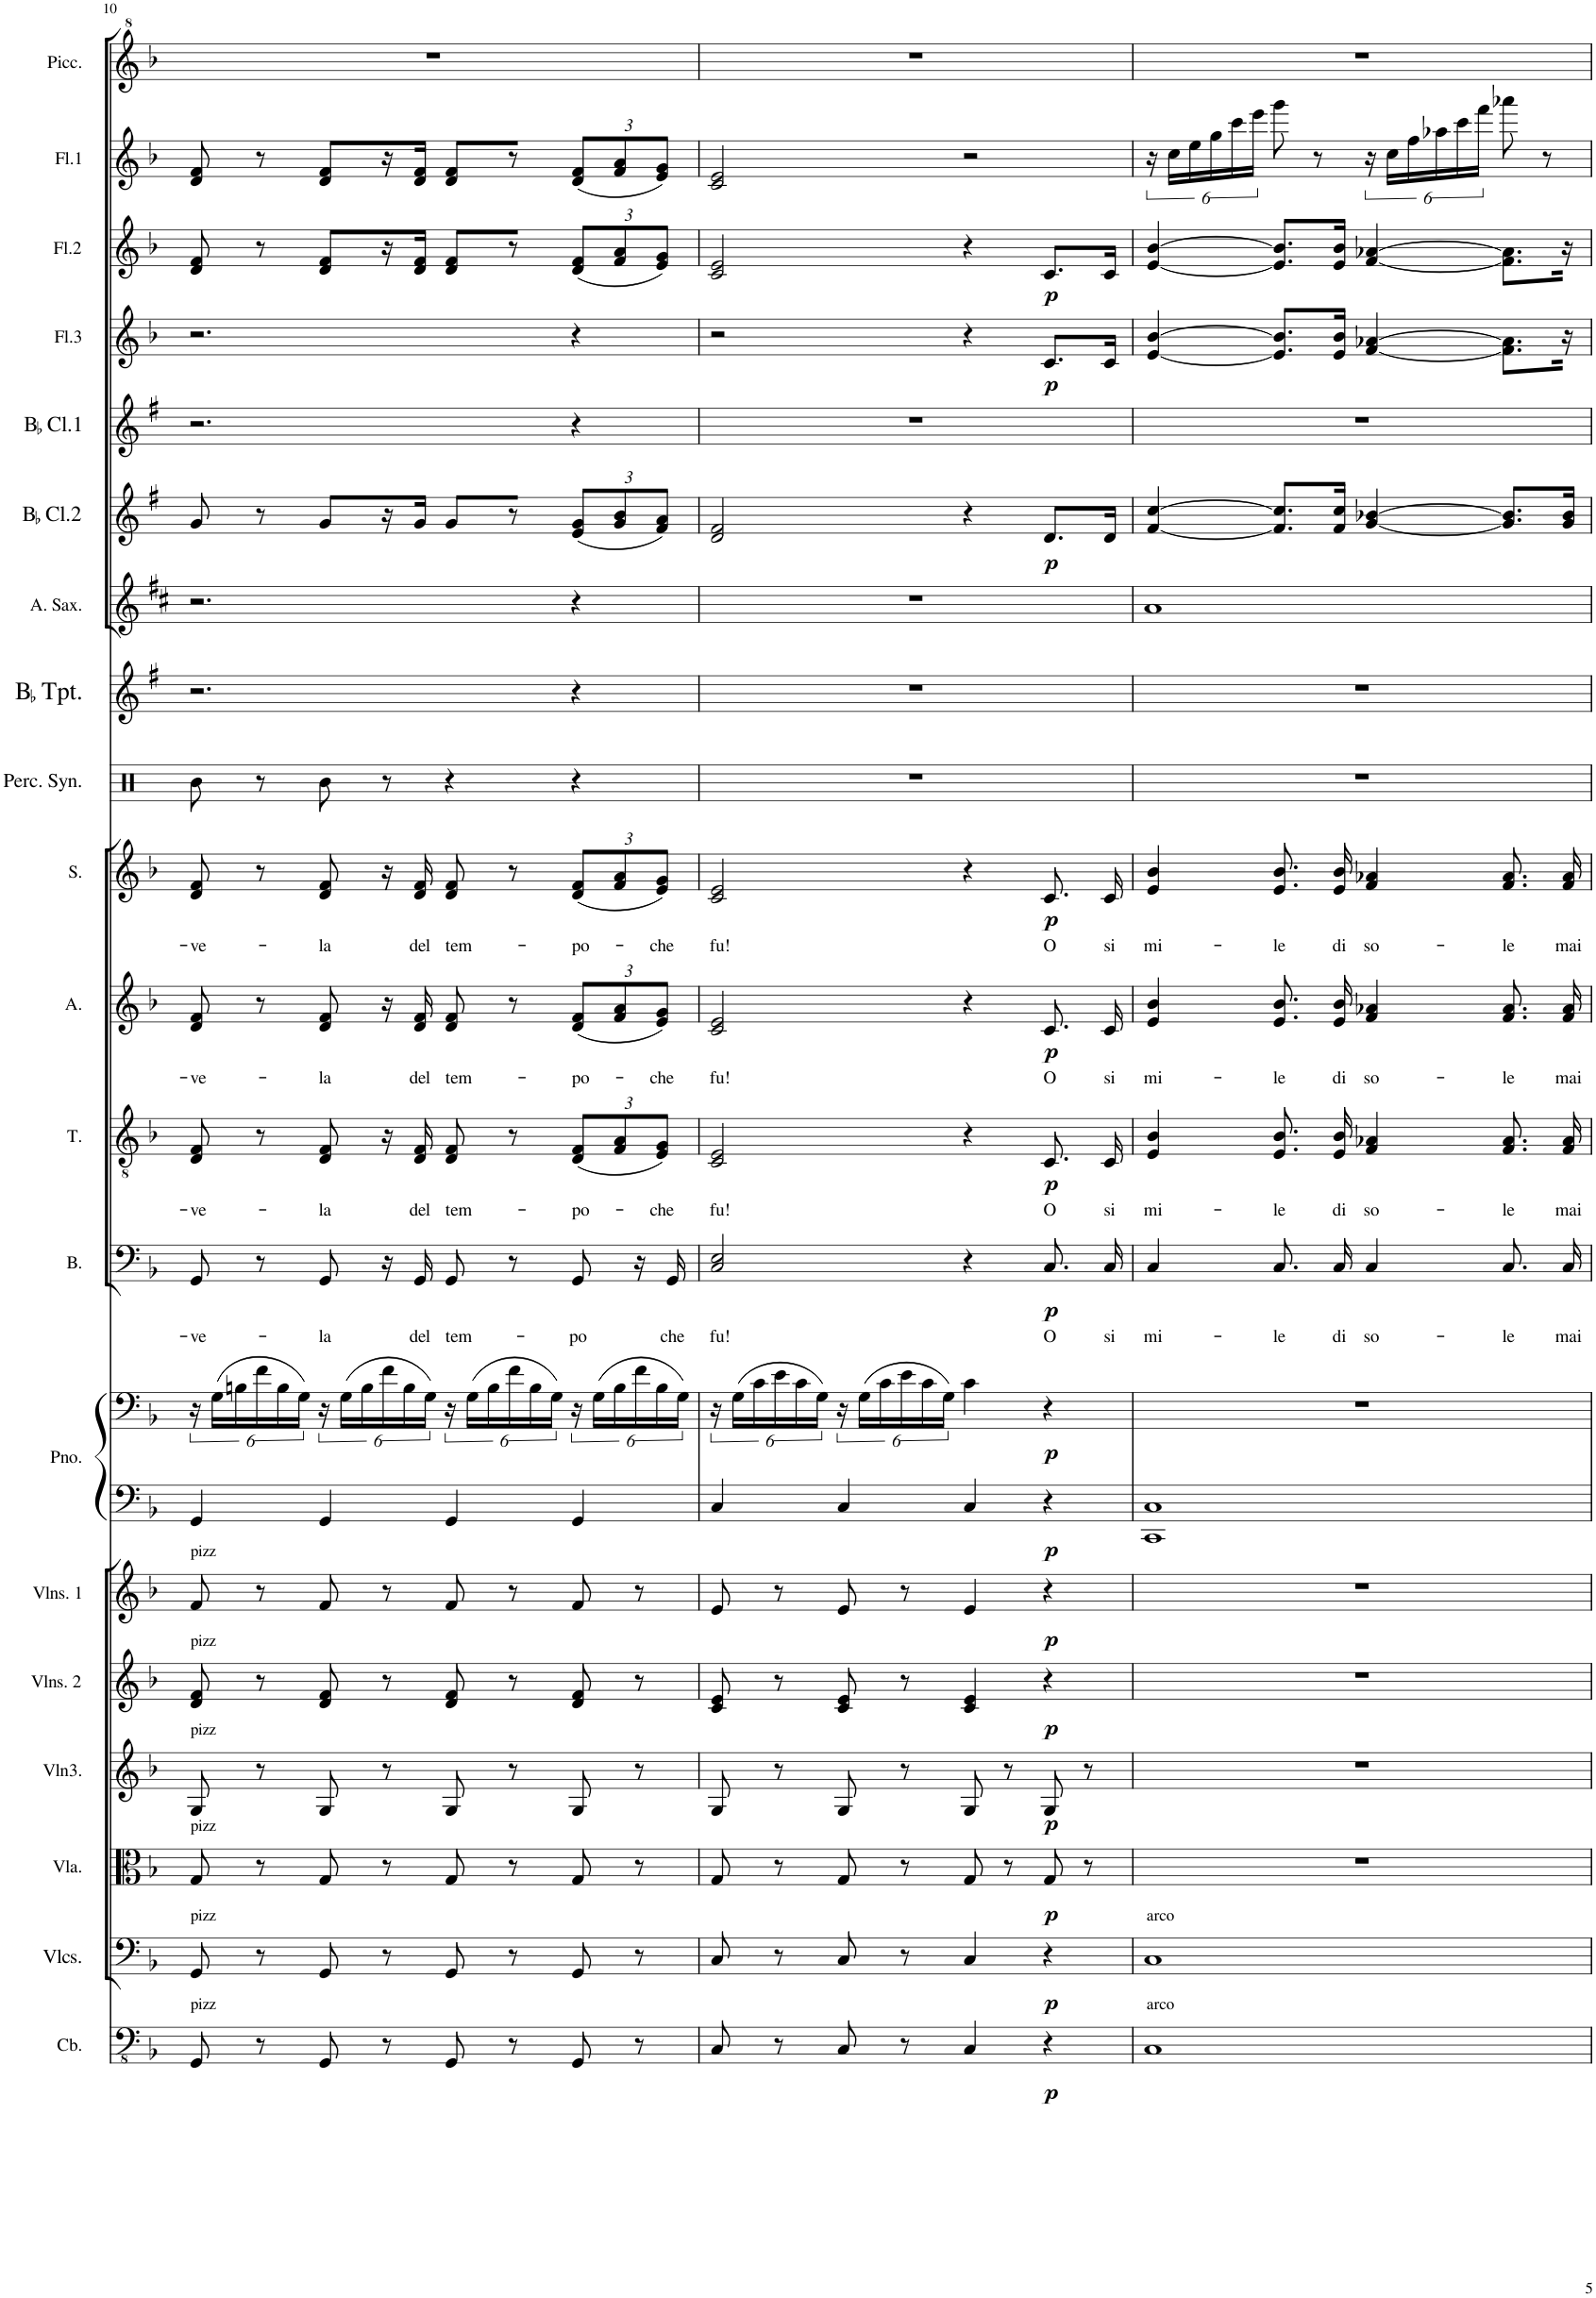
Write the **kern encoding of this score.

**kern	**dynam	**kern	**dynam	**kern	**dynam	**kern	**dynam	**kern	**dynam	**kern	**dynam	**kern	**kern	**dynam	**kern	**text	**dynam	**kern	**text	**dynam	**kern	**text	**dynam	**kern	**text	**dynam	**kern	**kern	**kern	**kern	**dynam	**kern	**kern	**dynam	**kern	**dynam	**kern	**kern
*part20	*part20	*part19	*part19	*part18	*part18	*part17	*part17	*part16	*part16	*part15	*part15	*part14	*part14	*part14	*part13	*part13	*part13	*part12	*part12	*part12	*part11	*part11	*part11	*part10	*part10	*part10	*part9	*part8	*part7	*part6	*part6	*part5	*part4	*part4	*part3	*part3	*part2	*part1
*staff21	*staff21	*staff20	*staff20	*staff19	*staff19	*staff18	*staff18	*staff17	*staff17	*staff16	*staff16	*staff15	*staff14	*staff14/15	*staff13	*staff13	*staff13	*staff12	*staff12	*staff12	*staff11	*staff11	*staff11	*staff10	*staff10	*staff10	*staff9	*staff8	*staff7	*staff6	*staff6	*staff5	*staff4	*staff4	*staff3	*staff3	*staff2	*staff1
*I"Contrabass	*	*I"Violoncellos	*	*I"Viola	*	*I"Violin 3	*	*I"Violins 2	*	*I"Violins 1	*	*I"Piano1	*	*	*I"Bass	*	*	*I"Tenor	*	*	*I"Alto	*	*	*I"Soprano	*	*	*I"Percussion Synthesizer	*I"BaccidentalFlat Trumpet	*I"Alto Saxophone	*I"BaccidentalFlat Clarinet2	*	*I"BaccidentalFlat Clarinet1	*I"Flute3	*	*I"Flute2	*	*I"Flute1	*I"Piccolo
*I'Cb.	*	*I'Vlcs.	*	*I'Vla.	*	*I'Vln3.	*	*I'Vlns. 2	*	*I'Vlns. 1	*	*I'Pno.	*	*	*I'B.	*	*	*I'T.	*	*	*I'A.	*	*	*I'S.	*	*	*I'Perc. Syn.	*I'BaccidentalFlat Tpt.	*I'A. Sax.	*I'BaccidentalFlat Cl.2	*	*I'BaccidentalFlat Cl.1	*I'Fl.3	*	*I'Fl.2	*	*I'Fl.1	*I'Picc.
!!LO:PB:g=z
*clefFv4	*	*clefF4	*	*clefC3	*	*clefG2	*	*clefG2	*	*clefG2	*	*clefF4	*clefF4	*	*clefF4	*	*	*clefGv2	*	*	*clefG2	*	*	*clefG2	*	*	*clefX	*clefG2	*clefG2	*clefG2	*	*clefG2	*clefG2	*	*clefG2	*	*clefG2	*clefG^2
*Trd7c12	*	*	*	*	*	*	*	*	*	*	*	*	*	*	*	*	*	*	*	*	*	*	*	*	*	*	*	*Trd1c2	*Trd5c9	*Trd1c2	*	*Trd1c2	*	*	*	*	*	*Trd-7c-12
*k[b-]	*	*k[b-]	*	*k[b-]	*	*k[b-]	*	*k[b-]	*	*k[b-]	*	*k[b-]	*k[b-]	*	*k[b-]	*	*	*k[b-]	*	*	*k[b-]	*	*	*k[b-]	*	*	*k[]	*k[f#]	*k[f#c#]	*k[f#]	*	*k[f#]	*k[b-]	*	*k[b-]	*	*k[b-]	*k[b-]
*M4/4	*	*M4/4	*	*M4/4	*	*M4/4	*	*M4/4	*	*M4/4	*	*M4/4	*M4/4	*	*M4/4	*	*	*M4/4	*	*	*M4/4	*	*	*M4/4	*	*	*M4/4	*M4/4	*M4/4	*M4/4	*	*M4/4	*M4/4	*	*M4/4	*	*M4/4	*M4/4
=10	=10	=10	=10	=10	=10	=10	=10	=10	=10	=10	=10	=10	=10	=10	=10	=10	=10	=10	=10	=10	=10	=10	=10	=10	=10	=10	=10	=10	=10	=10	=10	=10	=10	=10	=10	=10	=10	=10
!	!	!	!	!	!	!	!	!	!	!LO:TX:a:t=pizz	!	!	!	!	!	!	!	!	!	!	!	!	!	!	!	!	!	!	!	!	!	!	!	!	!	!	!	!
!	!	!	!	!	!	!	!	!LO:TX:a:t=pizz	!	!	!	!	!	!	!	!	!	!	!	!	!	!	!	!	!	!	!	!	!	!	!	!	!	!	!	!	!	!
!	!	!	!	!	!	!LO:TX:a:t=pizz	!	!	!	!	!	!	!	!	!	!	!	!	!	!	!	!	!	!	!	!	!	!	!	!	!	!	!	!	!	!	!	!
!	!	!	!	!LO:TX:a:t=pizz	!	!	!	!	!	!	!	!	!	!	!	!	!	!	!	!	!	!	!	!	!	!	!	!	!	!	!	!	!	!	!	!	!	!
!	!	!LO:TX:a:t=pizz	!	!	!	!	!	!	!	!	!	!	!	!	!	!	!	!	!	!	!	!	!	!	!	!	!	!	!	!	!	!	!	!	!	!	!	!
!LO:TX:a:t=pizz	!	!	!	!	!	!	!	!	!	!	!	!	!	!	!	!	!	!	!	!	!	!	!	!	!	!	!	!	!	!	!	!	!	!	!	!	!	!
!	!	!	!	!	!	!	!	!	!	!	!	!	!	!	!	!LO:LY:b	!	!	!LO:LY:b	!	!	!LO:LY:b	!	!	!LO:LY:b	!	!	!	!	!	!	!	!	!	!	!	!	!
8GGG/	.	8GG/	.	8G/	.	8G/	.	8d/ 8f/	.	8f/	.	4GG/	24r	.	8GG/	-ve-	.	8D/ 8F/	-ve-	.	8d/ 8f/	-ve-	.	8d/ 8f/	-ve-	.	8b\	2.r	2.r	8g/	.	2.r	2.r	.	8d/ 8f/	.	8d/ 8f/	1r
.	.	.	.	.	.	.	.	.	.	.	.	.	(24G\LL	.	.	.	.	.	.	.	.	.	.	.	.	.	.	.	.	.	.	.	.	.	.	.	.	.
.	.	.	.	.	.	.	.	.	.	.	.	.	24Bn\	.	.	.	.	.	.	.	.	.	.	.	.	.	.	.	.	.	.	.	.	.	.	.	.	.
8r	.	8r	.	8r	.	8r	.	8r	.	8r	.	.	24f\	.	8r	.	.	8r	.	.	8r	.	.	8r	.	.	8r	.	.	8r	.	.	.	.	8r	.	8r	.
.	.	.	.	.	.	.	.	.	.	.	.	.	24B\	.	.	.	.	.	.	.	.	.	.	.	.	.	.	.	.	.	.	.	.	.	.	.	.	.
.	.	.	.	.	.	.	.	.	.	.	.	.	24G\JJ)	.	.	.	.	.	.	.	.	.	.	.	.	.	.	.	.	.	.	.	.	.	.	.	.	.
!	!	!	!	!	!	!	!	!	!	!	!	!	!	!	!	!LO:LY:b	!	!	!LO:LY:b	!	!	!LO:LY:b	!	!	!LO:LY:b	!	!	!	!	!	!	!	!	!	!	!	!	!
8GGG/	.	8GG/	.	8G/	.	8G/	.	8d/ 8f/	.	8f/	.	4GG/	24r	.	8GG/	-la	.	8D/ 8F/	-la	.	8d/ 8f/	-la	.	8d/ 8f/	-la	.	8b\	.	.	8g/L	.	.	.	.	8d/ 8f/L	.	8d/ 8f/L	.
.	.	.	.	.	.	.	.	.	.	.	.	.	(24G\LL	.	.	.	.	.	.	.	.	.	.	.	.	.	.	.	.	.	.	.	.	.	.	.	.	.
.	.	.	.	.	.	.	.	.	.	.	.	.	24B\	.	.	.	.	.	.	.	.	.	.	.	.	.	.	.	.	.	.	.	.	.	.	.	.	.
8r	.	8r	.	8r	.	8r	.	8r	.	8r	.	.	24f\	.	16r	.	.	16r	.	.	16r	.	.	16r	.	.	8r	.	.	16r	.	.	.	.	16r	.	16r	.
.	.	.	.	.	.	.	.	.	.	.	.	.	24B\	.	.	.	.	.	.	.	.	.	.	.	.	.	.	.	.	.	.	.	.	.	.	.	.	.
!	!	!	!	!	!	!	!	!	!	!	!	!	!	!	!	!LO:LY:b	!	!	!LO:LY:b	!	!	!LO:LY:b	!	!	!LO:LY:b	!	!	!	!	!	!	!	!	!	!	!	!	!
.	.	.	.	.	.	.	.	.	.	.	.	.	.	.	16GG/	del	.	16D/ 16F/	del	.	16d/ 16f/	del	.	16d/ 16f/	del	.	.	.	.	16g/JJ	.	.	.	.	16d/ 16f/JJ	.	16d/ 16f/JJ	.
.	.	.	.	.	.	.	.	.	.	.	.	.	24G\JJ)	.	.	.	.	.	.	.	.	.	.	.	.	.	.	.	.	.	.	.	.	.	.	.	.	.
!	!	!	!	!	!	!	!	!	!	!	!	!	!	!	!	!LO:LY:b	!	!	!LO:LY:b	!	!	!LO:LY:b	!	!	!LO:LY:b	!	!	!	!	!	!	!	!	!	!	!	!	!
8GGG/	.	8GG/	.	8G/	.	8G/	.	8d/ 8f/	.	8f/	.	4GG/	24r	.	8GG/	tem-	.	8D/ 8F/	tem-	.	8d/ 8f/	tem-	.	8d/ 8f/	tem-	.	4r	.	.	8g/L	.	.	.	.	8d/ 8f/L	.	8d/ 8f/L	.
.	.	.	.	.	.	.	.	.	.	.	.	.	(24G\LL	.	.	.	.	.	.	.	.	.	.	.	.	.	.	.	.	.	.	.	.	.	.	.	.	.
.	.	.	.	.	.	.	.	.	.	.	.	.	24B\	.	.	.	.	.	.	.	.	.	.	.	.	.	.	.	.	.	.	.	.	.	.	.	.	.
8r	.	8r	.	8r	.	8r	.	8r	.	8r	.	.	24f\	.	8r	.	.	8r	.	.	8r	.	.	8r	.	.	.	.	.	8r	.	.	.	.	8r	.	8r	.
.	.	.	.	.	.	.	.	.	.	.	.	.	24B\	.	.	.	.	.	.	.	.	.	.	.	.	.	.	.	.	.	.	.	.	.	.	.	.	.
.	.	.	.	.	.	.	.	.	.	.	.	.	24G\JJ)	.	.	.	.	.	.	.	.	.	.	.	.	.	.	.	.	.	.	.	.	.	.	.	.	.
!	!	!	!	!	!	!	!	!	!	!	!	!	!	!	!	!LO:LY:b	!	!	!	!	!	!	!	!	!	!	!	!	!	!	!	!	!	!	!	!	!	!
*	*	*	*	*	*	*	*	*	*	*	*	*	*	*	*	*	*	*Xbrackettup	*	*	*	*	*	*	*	*	*	*	*	*	*	*	*	*	*	*	*	*
!	!	!	!	!	!	!	!	!	!	!	!	!	!	!	!	!	!	!	!LO:LY:b	!	!	!	!	!	!	!	!	!	!	!	!	!	!	!	!	!	!	!
*	*	*	*	*	*	*	*	*	*	*	*	*	*	*	*	*	*	*	*	*	*Xbrackettup	*	*	*	*	*	*	*	*	*	*	*	*	*	*	*	*	*
!	!	!	!	!	!	!	!	!	!	!	!	!	!	!	!	!	!	!	!	!	!	!LO:LY:b	!	!	!	!	!	!	!	!	!	!	!	!	!	!	!	!
*	*	*	*	*	*	*	*	*	*	*	*	*	*	*	*	*	*	*	*	*	*	*	*	*Xbrackettup	*	*	*	*	*	*	*	*	*	*	*	*	*	*
!	!	!	!	!	!	!	!	!	!	!	!	!	!	!	!	!	!	!	!	!	!	!	!	!	!LO:LY:b	!	!	!	!	!	!	!	!	!	!	!	!	!
*	*	*	*	*	*	*	*	*	*	*	*	*	*	*	*	*	*	*	*	*	*	*	*	*	*	*	*	*	*	*Xbrackettup	*	*	*	*	*Xbrackettup	*	*Xbrackettup	*
8GGG/	.	8GG/	.	8G/	.	8G/	.	8d/ 8f/	.	8f/	.	4GG/	24r	.	8GG/	-po	.	(12D/ 12F/L	-po-	.	(12d/ 12f/L	-po-	.	(12d/ 12f/L	-po-	.	4r	4r	4r	(12e/ 12g/L	.	4r	4r	.	(12d/ 12f/L	.	(12d/ 12f/L	.
.	.	.	.	.	.	.	.	.	.	.	.	.	(24G\LL	.	.	.	.	.	.	.	.	.	.	.	.	.	.	.	.	.	.	.	.	.	.	.	.	.
.	.	.	.	.	.	.	.	.	.	.	.	.	24B\	.	.	.	.	12F/ 12A/	.	.	12f/ 12a/	.	.	12f/ 12a/	.	.	.	.	.	12g/ 12b/	.	.	.	.	12f/ 12a/	.	12f/ 12a/	.
8r	.	8r	.	8r	.	8r	.	8r	.	8r	.	.	24f\	.	16r	.	.	.	.	.	.	.	.	.	.	.	.	.	.	.	.	.	.	.	.	.	.	.
!	!	!	!	!	!	!	!	!	!	!	!	!	!	!	!	!	!	!	!LO:LY:b	!	!	!LO:LY:b	!	!	!LO:LY:b	!	!	!	!	!	!	!	!	!	!	!	!	!
.	.	.	.	.	.	.	.	.	.	.	.	.	24B\	.	.	.	.	12E/ 12G/J)	-che	.	12e/ 12g/J)	-che	.	12e/ 12g/J)	-che	.	.	.	.	12f#/ 12a/J)	.	.	.	.	12e/ 12g/J)	.	12e/ 12g/J)	.
!	!	!	!	!	!	!	!	!	!	!	!	!	!	!	!	!LO:LY:b	!	!	!	!	!	!	!	!	!	!	!	!	!	!	!	!	!	!	!	!	!	!
.	.	.	.	.	.	.	.	.	.	.	.	.	.	.	16GG/	che	.	.	.	.	.	.	.	.	.	.	.	.	.	.	.	.	.	.	.	.	.	.
.	.	.	.	.	.	.	.	.	.	.	.	.	24G\JJ)	.	.	.	.	.	.	.	.	.	.	.	.	.	.	.	.	.	.	.	.	.	.	.	.	.
=11	=11	=11	=11	=11	=11	=11	=11	=11	=11	=11	=11	=11	=11	=11	=11	=11	=11	=11	=11	=11	=11	=11	=11	=11	=11	=11	=11	=11	=11	=11	=11	=11	=11	=11	=11	=11	=11	=11
!	!	!	!	!	!	!	!	!	!	!	!	!	!	!	!	!LO:LY:b	!	!	!LO:LY:b	!	!	!LO:LY:b	!	!	!LO:LY:b	!	!	!	!	!	!	!	!	!	!	!	!	!
8CC/	.	8C/	.	8G/	.	8G/	.	8c/ 8e/	.	8e/	.	4C/	24r	.	2C/ 2E/	fu!	.	2C/ 2E/	fu!	.	2c/ 2e/	fu!	.	2c/ 2e/	fu!	.	1r	1r	1r	2d/ 2f#/	.	1r	2r	.	2c/ 2e/	.	2c/ 2e/	1r
.	.	.	.	.	.	.	.	.	.	.	.	.	(24G\LL	.	.	.	.	.	.	.	.	.	.	.	.	.	.	.	.	.	.	.	.	.	.	.	.	.
.	.	.	.	.	.	.	.	.	.	.	.	.	24c\	.	.	.	.	.	.	.	.	.	.	.	.	.	.	.	.	.	.	.	.	.	.	.	.	.
8r	.	8r	.	8r	.	8r	.	8r	.	8r	.	.	24e\	.	.	.	.	.	.	.	.	.	.	.	.	.	.	.	.	.	.	.	.	.	.	.	.	.
.	.	.	.	.	.	.	.	.	.	.	.	.	24c\	.	.	.	.	.	.	.	.	.	.	.	.	.	.	.	.	.	.	.	.	.	.	.	.	.
.	.	.	.	.	.	.	.	.	.	.	.	.	24G\JJ)	.	.	.	.	.	.	.	.	.	.	.	.	.	.	.	.	.	.	.	.	.	.	.	.	.
8CC/	.	8C/	.	8G/	.	8G/	.	8c/ 8e/	.	8e/	.	4C/	24r	.	.	.	.	.	.	.	.	.	.	.	.	.	.	.	.	.	.	.	.	.	.	.	.	.
.	.	.	.	.	.	.	.	.	.	.	.	.	(24G\LL	.	.	.	.	.	.	.	.	.	.	.	.	.	.	.	.	.	.	.	.	.	.	.	.	.
.	.	.	.	.	.	.	.	.	.	.	.	.	24c\	.	.	.	.	.	.	.	.	.	.	.	.	.	.	.	.	.	.	.	.	.	.	.	.	.
8r	.	8r	.	8r	.	8r	.	8r	.	8r	.	.	24e\	.	.	.	.	.	.	.	.	.	.	.	.	.	.	.	.	.	.	.	.	.	.	.	.	.
.	.	.	.	.	.	.	.	.	.	.	.	.	24c\	.	.	.	.	.	.	.	.	.	.	.	.	.	.	.	.	.	.	.	.	.	.	.	.	.
.	.	.	.	.	.	.	.	.	.	.	.	.	24G\JJ)	.	.	.	.	.	.	.	.	.	.	.	.	.	.	.	.	.	.	.	.	.	.	.	.	.
4CC/	.	4C/	.	8G/	.	8G/	.	4c/ 4e/	.	4e/	.	4C/	4c\	.	4r	.	.	4r	.	.	4r	.	.	4r	.	.	.	.	.	4r	.	.	4r	.	4r	.	2r	.
.	.	.	.	8r	.	8r	.	.	.	.	.	.	.	.	.	.	.	.	.	.	.	.	.	.	.	.	.	.	.	.	.	.	.	.	.	.	.	.
!	!LO:DY:b	!	!LO:DY:b	!	!LO:DY:b	!	!LO:DY:b	!	!LO:DY:b	!	!LO:DY:b	!	!	!LO:DY:b=2	!	!LO:LY:b	!	!	!LO:LY:b	!	!	!LO:LY:b	!	!	!LO:LY:b	!	!	!	!	!	!	!	!	!	!	!	!	!
!	!	!	!	!	!	!	!	!	!	!	!	!	!	!LO:DY:n=1:b	!	!	!LO:DY:b	!	!	!LO:DY:b	!	!	!LO:DY:b	!	!	!LO:DY:b	!	!	!	!	!LO:DY:b	!	!	!LO:DY:b	!	!LO:DY:b	!	!
4r	p	4r	p	8G/	p	8G/	p	4r	p	4r	p	4r	4r	p p	8.C/L	O	p	8.C/	O	p	8.c/	O	p	8.c/	O	p	.	.	.	8.d/L	p	.	8.c/L	p	8.c/L	p	.	.
.	.	.	.	8r	.	8r	.	.	.	.	.	.	.	.	.	.	.	.	.	.	.	.	.	.	.	.	.	.	.	.	.	.	.	.	.	.	.	.
!	!	!	!	!	!	!	!	!	!	!	!	!	!	!	!	!LO:LY:b	!	!	!LO:LY:b	!	!	!LO:LY:b	!	!	!LO:LY:b	!	!	!	!	!	!	!	!	!	!	!	!	!
.	.	.	.	.	.	.	.	.	.	.	.	.	.	.	16C/Jk	si	.	16C/	si	.	16c/	si	.	16c/	si	.	.	.	.	16d/Jk	.	.	16c/Jk	.	16c/Jk	.	.	.
=12	=12	=12	=12	=12	=12	=12	=12	=12	=12	=12	=12	=12	=12	=12	=12	=12	=12	=12	=12	=12	=12	=12	=12	=12	=12	=12	=12	=12	=12	=12	=12	=12	=12	=12	=12	=12	=12	=12
!	!	!	!	!	!	!	!	!	!	!	!	!	!	!	!	!LO:LY:b	!	!	!LO:LY:b	!	!	!LO:LY:b	!	!	!LO:LY:b	!	!	!	!	!	!	!	!	!	!	!	!	!
*	*	*	*	*	*	*	*	*	*	*	*	*	*	*	*	*	*	*	*	*	*	*	*	*	*	*	*	*	*	*	*	*	*	*	*	*	*brackettup	*
!	!	!LO:TX:a:t=arco	!	!	!	!	!	!	!	!	!	!	!	!	!	!	!	!	!	!	!	!	!	!	!	!	!	!	!	!	!	!	!	!	!	!	!	!
!LO:TX:a:t=arco	!	!	!	!	!	!	!	!	!	!	!	!	!	!	!	!	!	!	!	!	!	!	!	!	!	!	!	!	!	!	!	!	!	!	!	!	!	!
1CC	.	1C	.	1r	.	1r	.	1r	.	1r	.	1CC 1C	1r	.	4C/	mi-	.	4E/ 4B-/	mi-	.	4e/ 4b-/	mi-	.	4e/ 4b-/	mi-	.	1r	1r	1a	[4f#/ [4cc/	.	1r	[4e/ [4b-/	.	[4e/ [4b-/	.	24r	1r
.	.	.	.	.	.	.	.	.	.	.	.	.	.	.	.	.	.	.	.	.	.	.	.	.	.	.	.	.	.	.	.	.	.	.	.	.	24cc\LL	.
.	.	.	.	.	.	.	.	.	.	.	.	.	.	.	.	.	.	.	.	.	.	.	.	.	.	.	.	.	.	.	.	.	.	.	.	.	24ee\	.
.	.	.	.	.	.	.	.	.	.	.	.	.	.	.	.	.	.	.	.	.	.	.	.	.	.	.	.	.	.	.	.	.	.	.	.	.	24gg\	.
.	.	.	.	.	.	.	.	.	.	.	.	.	.	.	.	.	.	.	.	.	.	.	.	.	.	.	.	.	.	.	.	.	.	.	.	.	24ccc\	.
.	.	.	.	.	.	.	.	.	.	.	.	.	.	.	.	.	.	.	.	.	.	.	.	.	.	.	.	.	.	.	.	.	.	.	.	.	24eee\JJ	.
!	!	!	!	!	!	!	!	!	!	!	!	!	!	!	!	!LO:LY:b	!	!	!LO:LY:b	!	!	!LO:LY:b	!	!	!LO:LY:b	!	!	!	!	!	!	!	!	!	!	!	!	!
.	.	.	.	.	.	.	.	.	.	.	.	.	.	.	8.C/L	-le	.	8.E/ 8.B-/	-le	.	8.e/ 8.b-/	-le	.	8.e/ 8.b-/	-le	.	.	.	.	8.f#/] 8.cc/]L	.	.	8.e/] 8.b-/]L	.	8.e/] 8.b-/]L	.	8ggg\	.
.	.	.	.	.	.	.	.	.	.	.	.	.	.	.	.	.	.	.	.	.	.	.	.	.	.	.	.	.	.	.	.	.	.	.	.	.	8r	.
!	!	!	!	!	!	!	!	!	!	!	!	!	!	!	!	!LO:LY:b	!	!	!LO:LY:b	!	!	!LO:LY:b	!	!	!LO:LY:b	!	!	!	!	!	!	!	!	!	!	!	!	!
.	.	.	.	.	.	.	.	.	.	.	.	.	.	.	16C/Jk	di	.	16E/ 16B-/	di	.	16e/ 16b-/	di	.	16e/ 16b-/	di	.	.	.	.	16f#/ 16cc/Jk	.	.	16e/ 16b-/Jk	.	16e/ 16b-/Jk	.	.	.
!	!	!	!	!	!	!	!	!	!	!	!	!	!	!	!	!LO:LY:b	!	!	!LO:LY:b	!	!	!LO:LY:b	!	!	!LO:LY:b	!	!	!	!	!	!	!	!	!	!	!	!	!
.	.	.	.	.	.	.	.	.	.	.	.	.	.	.	4C/	so-	.	4F/ 4A-X/	so-	.	4f/ 4a-X/	so-	.	4f/ 4a-X/	so-	.	.	.	.	[4g/ [4b-X/	.	.	[4f/ [4a-X/	.	[4f/ [4a-X/	.	24r	.
.	.	.	.	.	.	.	.	.	.	.	.	.	.	.	.	.	.	.	.	.	.	.	.	.	.	.	.	.	.	.	.	.	.	.	.	.	24cc\LL	.
.	.	.	.	.	.	.	.	.	.	.	.	.	.	.	.	.	.	.	.	.	.	.	.	.	.	.	.	.	.	.	.	.	.	.	.	.	24ff\	.
.	.	.	.	.	.	.	.	.	.	.	.	.	.	.	.	.	.	.	.	.	.	.	.	.	.	.	.	.	.	.	.	.	.	.	.	.	24aa-X\	.
.	.	.	.	.	.	.	.	.	.	.	.	.	.	.	.	.	.	.	.	.	.	.	.	.	.	.	.	.	.	.	.	.	.	.	.	.	24ccc\	.
.	.	.	.	.	.	.	.	.	.	.	.	.	.	.	.	.	.	.	.	.	.	.	.	.	.	.	.	.	.	.	.	.	.	.	.	.	24fff\JJ	.
!	!	!	!	!	!	!	!	!	!	!	!	!	!	!	!	!LO:LY:b	!	!	!LO:LY:b	!	!	!LO:LY:b	!	!	!LO:LY:b	!	!	!	!	!	!	!	!	!	!	!	!	!
.	.	.	.	.	.	.	.	.	.	.	.	.	.	.	8.C/L	-le	.	8.F/ 8.A-/	-le	.	8.f/ 8.a-/	-le	.	8.f/ 8.a-/	-le	.	.	.	.	8.g/] 8.b-/]L	.	.	8.f\] 8.a-\]L	.	8.f\] 8.a-\]L	.	8aaa-X\	.
.	.	.	.	.	.	.	.	.	.	.	.	.	.	.	.	.	.	.	.	.	.	.	.	.	.	.	.	.	.	.	.	.	.	.	.	.	8r	.
!	!	!	!	!	!	!	!	!	!	!	!	!	!	!	!	!LO:LY:b	!	!	!LO:LY:b	!	!	!LO:LY:b	!	!	!LO:LY:b	!	!	!	!	!	!	!	!	!	!	!	!	!
.	.	.	.	.	.	.	.	.	.	.	.	.	.	.	16C/Jk	mai	.	16F/ 16A-/	mai	.	16f/ 16a-/	mai	.	16f/ 16a-/	mai	.	.	.	.	16g/ 16b-/Jk	.	.	8ryy	.	8ryy	.	.	.
8ryy	.	8ryy	.	8ryy	.	8ryy	.	8ryy	.	8ryy	.	8ryy	8ryy	.	8ryy	.	.	8ryy	.	.	8ryy	.	.	8ryy	.	.	8ryy	8ryy	8ryy	8ryy	.	8ryy	.	.	.	.	8ryy	8ryy
.	.	.	.	.	.	.	.	.	.	.	.	.	.	.	.	.	.	.	.	.	.	.	.	.	.	.	.	.	.	.	.	.	16r	.	16r	.	.	.
=	=	=	=	=	=	=	=	=	=	=	=	=	=	=	=	=	=	=	=	=	=	=	=	=	=	=	=	=	=	=	=	=	=	=	=	=	=	=
*-	*-	*-	*-	*-	*-	*-	*-	*-	*-	*-	*-	*-	*-	*-	*-	*-	*-	*-	*-	*-	*-	*-	*-	*-	*-	*-	*-	*-	*-	*-	*-	*-	*-	*-	*-	*-	*-	*-
